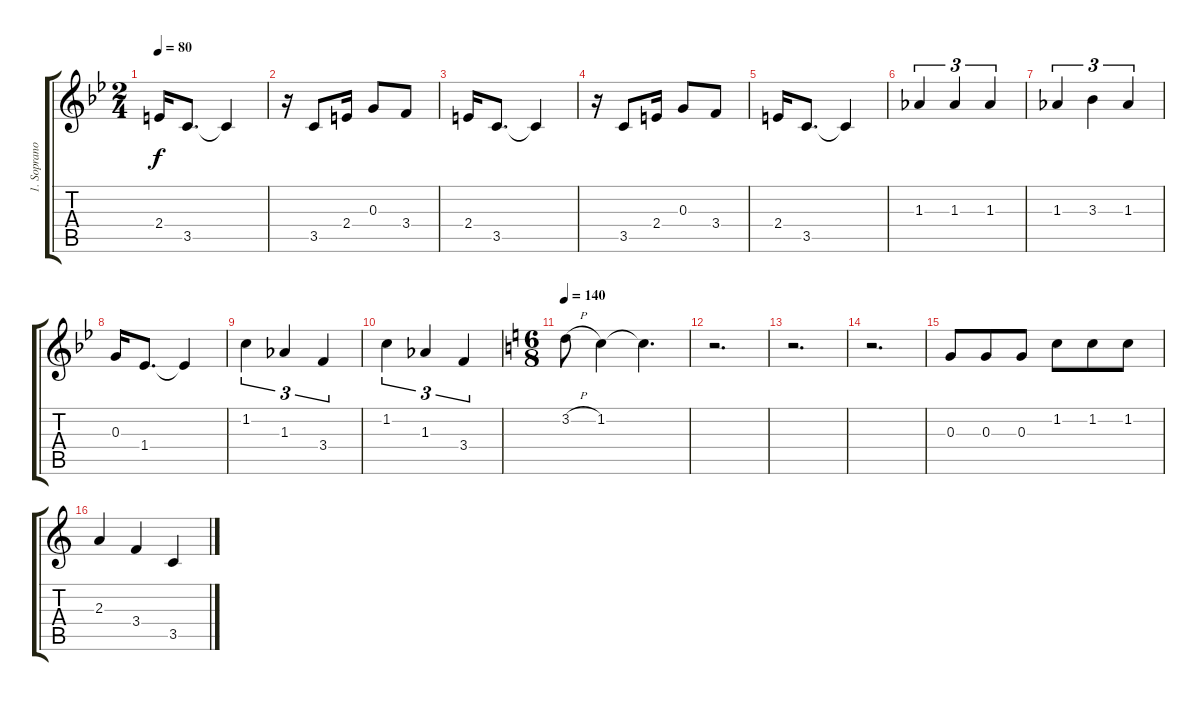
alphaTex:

\track ("1. Soprano" "1. Soprano") {instrument acousticguitarsteel}
\staff {score tabs}
\tuning (E4 B3 G3 D3 A2 E2) {hide}
\ts (2 4)
\tempo 80
\clef g2
\ks bb
2.4.16{dy f} 3.5.8{d} 3.5{t}.4 |
r.16 3.5.8 2.4.16 0.3.8 3.4.8 |
2.4.16 3.5.8{d} 3.5{t}.4 |
r.16 3.5.8 2.4.16 0.3.8 3.4.8 |
2.4.16 3.5.8{d} 3.5{t}.4 |
1.3.4{tu (3 2)} 1.3.4{tu (3 2)} 1.3.4{tu (3 2)} |
1.3.4{tu (3 2)} 3.3.4{tu (3 2)} 1.3.4{tu (3 2)} |
0.3.16 1.4.8{d} 1.4{t}.4 |
1.2.4{tu (3 2)} 1.3.4{tu (3 2)} 3.4.4{tu (3 2)} |
1.2.4{tu (3 2)} 1.3.4{tu (3 2)} 3.4.4{tu (3 2)} |
\ts (6 8)
\tempo 140
\ks c
3.2{h}.8 1.2.4 1.2{t}.4{d} |
r.2{d} |
r.2{d} |
r.2{d} |
0.3.8 0.3.8 0.3.8 1.2.8 1.2.8 1.2.8 |
2.3.4 3.4.4 3.5.4
